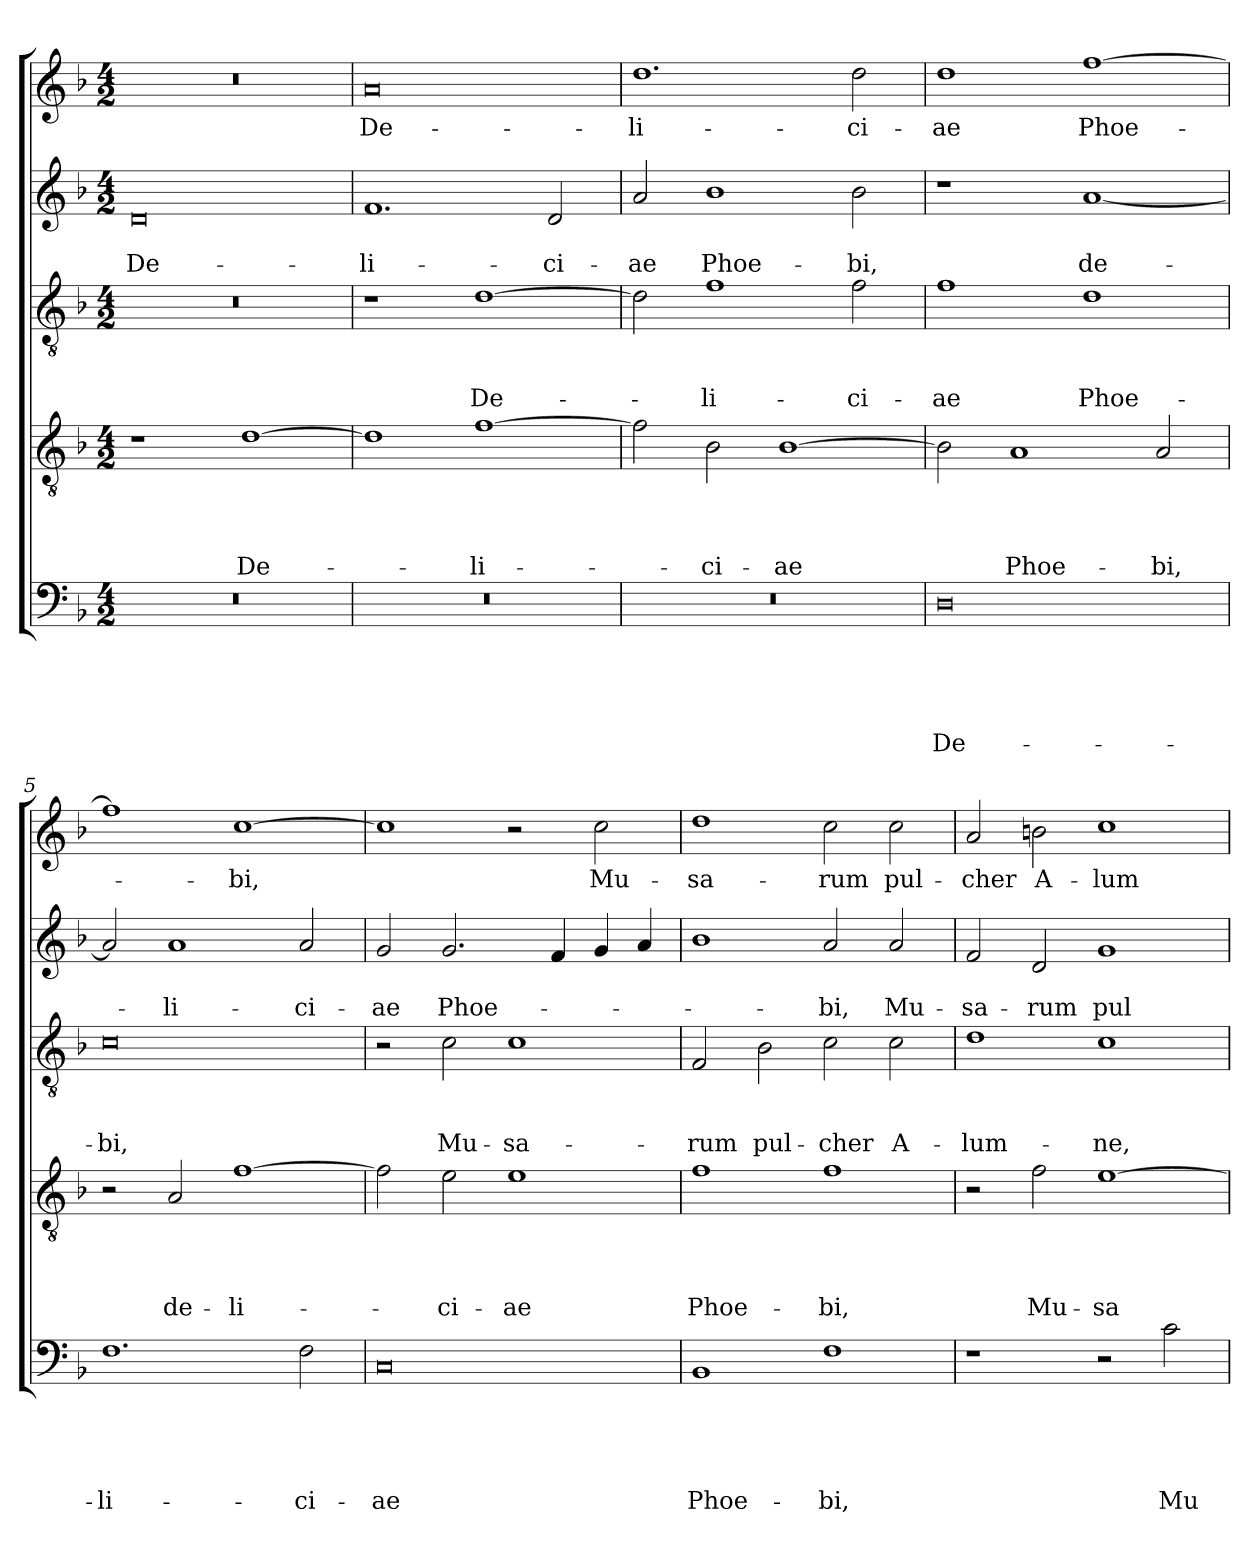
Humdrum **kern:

**kern	**text	**text	**text	**text	**text	**kern	**text	**text	**text	**text	**kern	**text	**text	**text	**kern	**text	**text	**kern	**text
*part5	*part5	*part5	*part5	*part5	*part5	*part4	*part4	*part4	*part4	*part4	*part3	*part3	*part3	*part3	*part2	*part2	*part2	*part1	*part1
*staff5	*staff5	*staff5	*staff5	*staff5	*staff5	*staff4	*staff4	*staff4	*staff4	*staff4	*staff3	*staff3	*staff3	*staff3	*staff2	*staff2	*staff2	*staff1	*staff1
*clefF4	*	*	*	*	*	*clefGv2	*	*	*	*	*clefGv2	*	*	*	*clefG2	*	*	*clefG2	*
*k[b-]	*	*	*	*	*	*k[b-]	*	*	*	*	*k[b-]	*	*	*	*k[b-]	*	*	*k[b-]	*
*F:	*	*	*	*	*	*F:	*	*	*	*	*F:	*	*	*	*F:	*	*	*F:	*
*M4/2	*	*	*	*	*	*M4/2	*	*	*	*	*M4/2	*	*	*	*M4/2	*	*	*M4/2	*
=1	=1	=1	=1	=1	=1	=1	=1	=1	=1	=1	=1	=1	=1	=1	=1	=1	=1	=1	=1
!	!	!	!	!	!	!	!	!	!	!	!	!	!	!	!	!	!LO:LY:b	!	!
0r	.	.	.	.	.	1r	.	.	.	.	0r	.	.	.	0d	.	De-	0r	.
!	!	!	!	!	!	!	!	!	!	!LO:LY:b	!	!	!	!	!	!	!	!	!
.	.	.	.	.	.	[1d	.	.	.	De-	.	.	.	.	.	.	.	.	.
=2	=2	=2	=2	=2	=2	=2	=2	=2	=2	=2	=2	=2	=2	=2	=2	=2	=2	=2	=2
!	!	!	!	!	!	!	!	!	!	!	!	!	!	!	!	!	!LO:LY:b	!	!LO:LY:b
0r	.	.	.	.	.	1d]	.	.	.	.	1r	.	.	.	1.f	.	-li-	0a	De-
!	!	!	!	!	!	!	!	!	!	!LO:LY:b	!	!	!	!LO:LY:b	!	!	!	!	!
.	.	.	.	.	.	[1f	.	.	.	-li-	[1d	.	.	De-	.	.	.	.	.
!	!	!	!	!	!	!	!	!	!	!	!	!	!	!	!	!	!LO:LY:b	!	!
.	.	.	.	.	.	.	.	.	.	.	.	.	.	.	2d/	.	-ci-	.	.
=3	=3	=3	=3	=3	=3	=3	=3	=3	=3	=3	=3	=3	=3	=3	=3	=3	=3	=3	=3
!	!	!	!	!	!	!	!	!	!	!	!	!	!	!	!	!	!LO:LY:b	!	!LO:LY:b
0r	.	.	.	.	.	2f\]	.	.	.	.	2d\]	.	.	.	2a/	.	-ae	1.dd	-li-
!	!	!	!	!	!	!	!	!	!	!LO:LY:b	!	!	!	!LO:LY:b	!	!	!LO:LY:b	!	!
.	.	.	.	.	.	2B-\	.	.	.	-ci-	1f	.	.	-li-	1b-	.	Phoe-	.	.
!	!	!	!	!	!	!	!	!	!	!LO:LY:b	!	!	!	!	!	!	!	!	!
.	.	.	.	.	.	[1B-	.	.	.	-ae	.	.	.	.	.	.	.	.	.
!	!	!	!	!	!	!	!	!	!	!	!	!	!	!LO:LY:b	!	!	!LO:LY:b	!	!LO:LY:b
.	.	.	.	.	.	.	.	.	.	.	2f\	.	.	-ci-	2b-\	.	-bi,	2dd\	-ci-
=4	=4	=4	=4	=4	=4	=4	=4	=4	=4	=4	=4	=4	=4	=4	=4	=4	=4	=4	=4
!	!	!	!	!	!LO:LY:b	!	!	!	!	!	!	!	!	!LO:LY:b	!	!	!	!	!LO:LY:b
0D	.	.	.	.	De-	2B-\]	.	.	.	.	1f	.	.	-ae	1r	.	.	1dd	-ae
!	!	!	!	!	!	!	!	!	!	!LO:LY:b	!	!	!	!	!	!	!	!	!
.	.	.	.	.	.	1A	.	.	.	Phoe-	.	.	.	.	.	.	.	.	.
!	!	!	!	!	!	!	!	!	!	!	!	!	!	!LO:LY:b	!	!	!LO:LY:b	!	!LO:LY:b
.	.	.	.	.	.	.	.	.	.	.	1d	.	.	Phoe-	[1a	.	de-	[1ff	Phoe-
!	!	!	!	!	!	!	!	!	!	!LO:LY:b	!	!	!	!	!	!	!	!	!
.	.	.	.	.	.	2A/	.	.	.	-bi,	.	.	.	.	.	.	.	.	.
=5	=5	=5	=5	=5	=5	=5	=5	=5	=5	=5	=5	=5	=5	=5	=5	=5	=5	=5	=5
!	!	!	!	!	!LO:LY:b	!	!	!	!	!	!	!	!	!LO:LY:b	!	!	!	!	!
1.F	.	.	.	.	-li-	2r	.	.	.	.	0c	.	.	-bi,	2a/]	.	.	1ff]	.
!	!	!	!	!	!	!	!	!	!	!LO:LY:b	!	!	!	!	!	!	!LO:LY:b	!	!
.	.	.	.	.	.	2A/	.	.	.	de-	.	.	.	.	1a	.	-li-	.	.
!	!	!	!	!	!	!	!	!	!	!LO:LY:b	!	!	!	!	!	!	!	!	!LO:LY:b
.	.	.	.	.	.	[1f	.	.	.	-li-	.	.	.	.	.	.	.	[1cc	-bi,
!	!	!	!	!	!LO:LY:b	!	!	!	!	!	!	!	!	!	!	!	!LO:LY:b	!	!
2F\	.	.	.	.	-ci-	.	.	.	.	.	.	.	.	.	2a/	.	-ci-	.	.
=6	=6	=6	=6	=6	=6	=6	=6	=6	=6	=6	=6	=6	=6	=6	=6	=6	=6	=6	=6
!	!	!	!	!	!LO:LY:b	!	!	!	!	!	!	!	!	!	!	!	!LO:LY:b	!	!
0C	.	.	.	.	-ae	2f\]	.	.	.	.	2r	.	.	.	2g/	.	-ae	1cc]	.
!	!	!	!	!	!	!	!	!	!	!LO:LY:b	!	!	!	!LO:LY:b	!	!	!LO:LY:b	!	!
.	.	.	.	.	.	2e\	.	.	.	-ci-	2c\	.	.	Mu-	2.g/	.	Phoe-	.	.
!	!	!	!	!	!	!	!	!	!	!LO:LY:b	!	!	!	!LO:LY:b	!	!	!	!	!
.	.	.	.	.	.	1e	.	.	.	-ae	1c	.	.	-sa-	.	.	.	2r	.
.	.	.	.	.	.	.	.	.	.	.	.	.	.	.	4f/	.	.	.	.
!	!	!	!	!	!	!	!	!	!	!	!	!	!	!	!	!	!	!	!LO:LY:b
.	.	.	.	.	.	.	.	.	.	.	.	.	.	.	4g/	.	.	2cc\	Mu-
.	.	.	.	.	.	.	.	.	.	.	.	.	.	.	4a/	.	.	.	.
!!LO:LB:g=z
=7	=7	=7	=7	=7	=7	=7	=7	=7	=7	=7	=7	=7	=7	=7	=7	=7	=7	=7	=7
!	!	!	!	!	!LO:LY:b	!	!	!	!	!LO:LY:b	!	!	!	!LO:LY:b	!	!	!	!	!LO:LY:b
1BB-	.	.	.	.	Phoe-	1f	.	.	.	Phoe-	2F/	.	.	-rum	1b-	.	.	1dd	-sa-
!	!	!	!	!	!	!	!	!	!	!	!	!	!	!LO:LY:b	!	!	!	!	!
.	.	.	.	.	.	.	.	.	.	.	2B-\	.	.	pul-	.	.	.	.	.
!	!	!	!	!	!LO:LY:b	!	!	!	!	!LO:LY:b	!	!	!	!LO:LY:b	!	!	!LO:LY:b	!	!LO:LY:b
1F	.	.	.	.	-bi,	1f	.	.	.	-bi,	2c\	.	.	-cher	2a/	.	-bi,	2cc\	-rum
!	!	!	!	!	!	!	!	!	!	!	!	!	!	!LO:LY:b	!	!	!LO:LY:b	!	!LO:LY:b
.	.	.	.	.	.	.	.	.	.	.	2c\	.	.	A-	2a/	.	Mu-	2cc\	pul-
=8	=8	=8	=8	=8	=8	=8	=8	=8	=8	=8	=8	=8	=8	=8	=8	=8	=8	=8	=8
!	!	!	!	!	!	!	!	!	!	!	!	!	!	!LO:LY:b	!	!	!LO:LY:b	!	!LO:LY:b
1r	.	.	.	.	.	2r	.	.	.	.	1d	.	.	-lum-	2f/	.	-sa-	2a/	-cher
!	!	!	!	!	!	!	!	!	!	!LO:LY:b	!	!	!	!	!	!	!LO:LY:b	!	!LO:LY:b
.	.	.	.	.	.	2f\	.	.	.	Mu-	.	.	.	.	2d/	.	-rum	2bn\	A-
!	!	!	!	!	!	!	!	!	!	!LO:LY:b	!	!	!	!LO:LY:b	!	!	!LO:LY:b	!	!LO:LY:b
2r	.	.	.	.	.	[1e	.	.	.	-sa-	1c	.	.	-ne,	1g	.	pul-	1cc	-lum-
!	!	!	!	!	!LO:LY:b	!	!	!	!	!	!	!	!	!	!	!	!	!	!
2c\	.	.	.	.	Mu-	.	.	.	.	.	.	.	.	.	.	.	.	.	.
=	=	=	=	=	=	=	=	=	=	=	=	=	=	=	=	=	=	=	=
*-	*-	*-	*-	*-	*-	*-	*-	*-	*-	*-	*-	*-	*-	*-	*-	*-	*-	*-	*-
